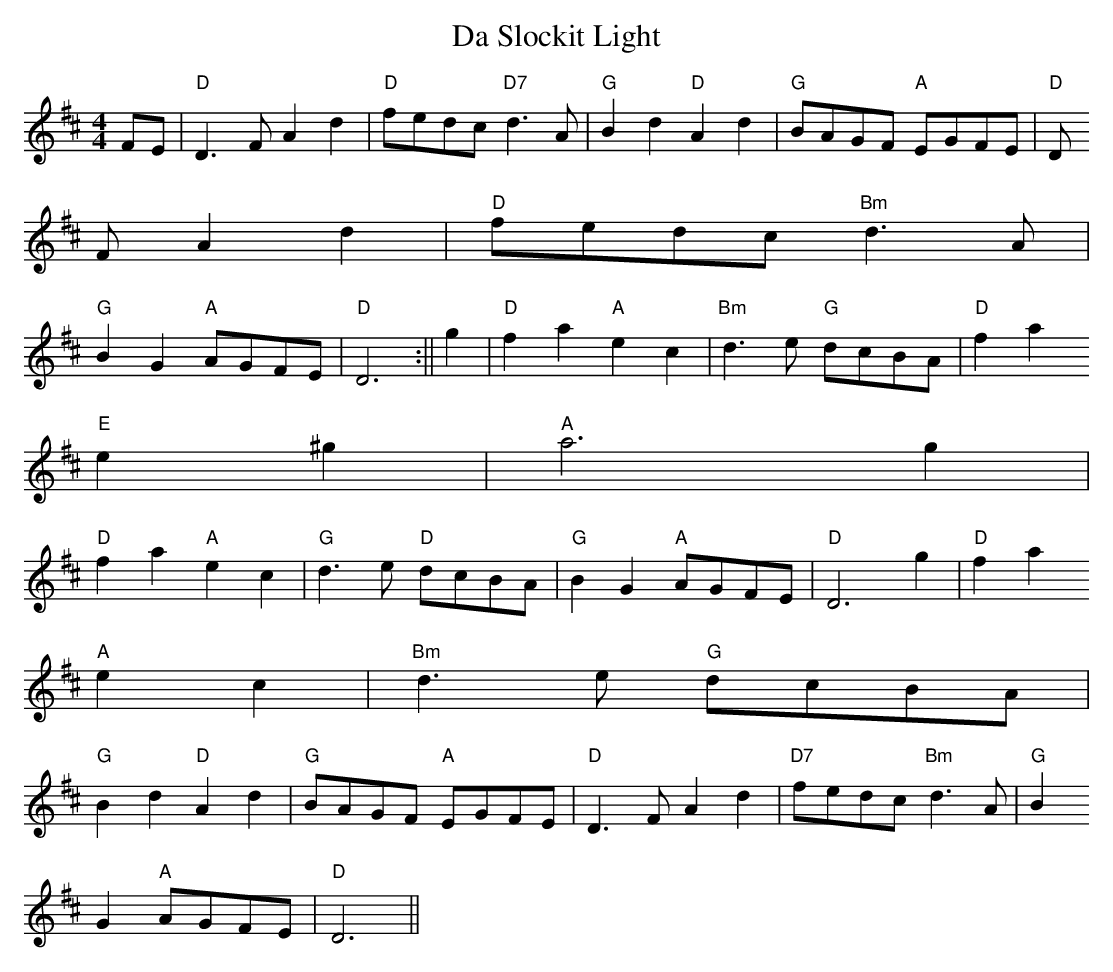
X:1
T:Da Slockit Light
M:4/4
L:1/8
K:D
C:Tom Anderson
O:Shetland
FE|"D"D3 F A2 d2|"D"fedc "D7"d3 A|"G"B2 d2 "D"A2 d2|"G"BAGF "A"EGFE|"D"D
3 F A2 d2|"D"fedc "Bm"d3 A|
"G"B2 G2 "A"AGFE|"D" D6:||g2|"D"f2 a2 "A"e2 c2|"Bm"d3 e "G"dcBA|"D"f2 a2
"E"e2 ^g2|"A"a6 g2|
"D"f2 a2 "A"e2 c2|"G"d3 e "D"dcBA|"G"B2 G2 "A"AGFE|"D"D6 g2|"D"f2 a2 "A"
e2 c2|"Bm"d3 e "G"dcBA|
"G"B2 d2 "D"A2 d2|"G"BAGF "A"EGFE|"D"D3 F A2 d2|"D7"fedc "Bm"d3 A|"G"B2
G2 "A"AGFE|"D" D6||
